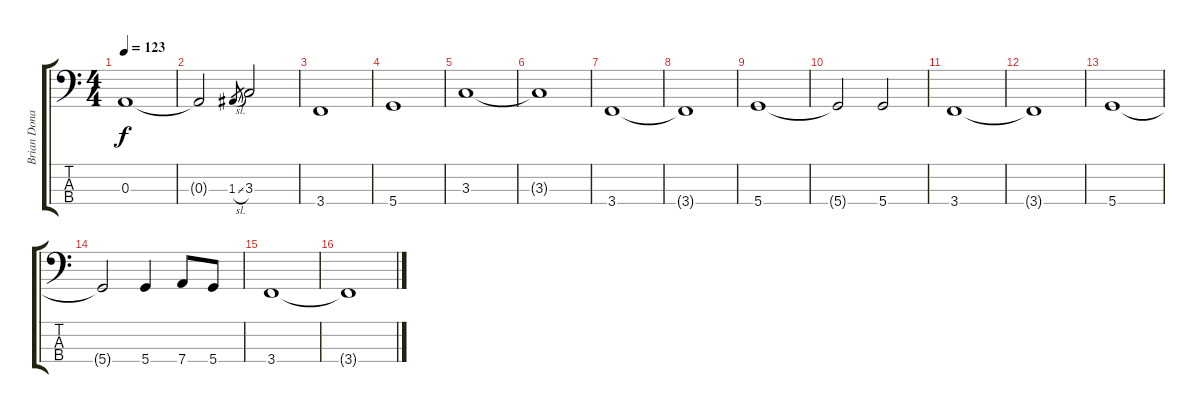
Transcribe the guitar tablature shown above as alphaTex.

\track ("Brian Donahue - Bass" "Brian Dona") {instrument electricbasspick}
\staff {score tabs}
\tuning (G2 D2 A1 D1) {hide}
\ts (4 4)
\tempo 123
\clef f4
\ks c
0.3.1{dy f} |
0.3{t}.2 1.3{sl}.8{gr} 3.3.2 |
3.4.1 |
5.4.1 |
3.3.1 |
3.3{t}.1 |
3.4.1 |
3.4{t}.1 |
5.4.1 |
5.4{t}.2 5.4.2 |
3.4.1 |
3.4{t}.1 |
5.4.1 |
5.4{t}.2 5.4.4 7.4.8 5.4.8 |
3.4.1 |
3.4{t}.1
